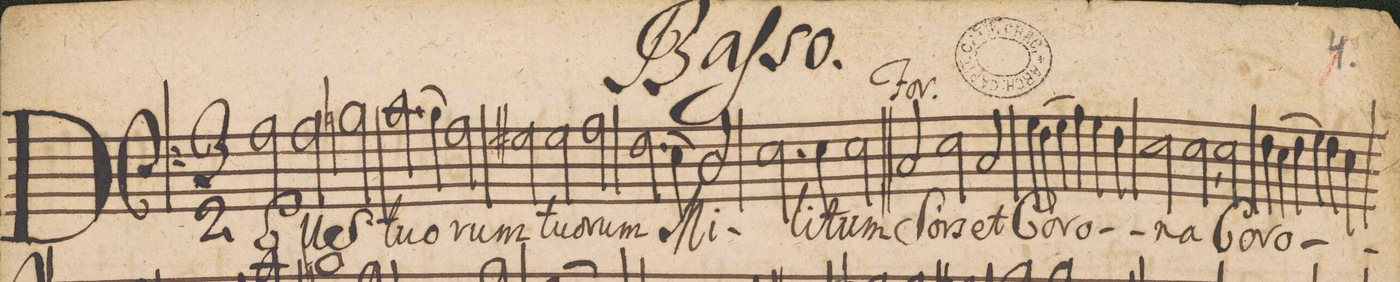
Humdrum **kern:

**kern	**text	**dynam
*I"Baſso.	*	*
*clefF4	*	*
*k[]	*	*
*M3/2	*	*
*2\right	*	*
2A\	DE-	.
2A\	-US	.
2Bn\	tu-	.
=2	=2	=2
(2.c\	-o-	.
4B\)	.	.
2A\	-rum	.
=3	=3	=3
2G#X\	tu-	.
2G#\	-o-	.
2A\	-rum	.
=4	=4	=4
(2.F\	Mi-	.
4E\	.	.
2D/)	.	.
=5	=5	=5
2.E\	.	.
4E\	-li-	.
2E\	-tum	.
=6||	=6||	=6||
2C/	Sors	f
2E\	et	.
2C/	Co-	.
=7	=7	=7
(4G\	-ro-	.
4F\	.	.
4G\	.	.
4A\)	.	.
4G\	.	.
4F\	.	.
=8	=8	=8
2E\	.	.
2E\,<	-na	.
2E\	Co-	.
=9	=9	=9
(4F\	-ro-	.
4E\	.	.
4F\	.	.
4G\)	.	.
4F\	.	.
4E\	.	.
=10	=10	=10
*-	*-	*-
